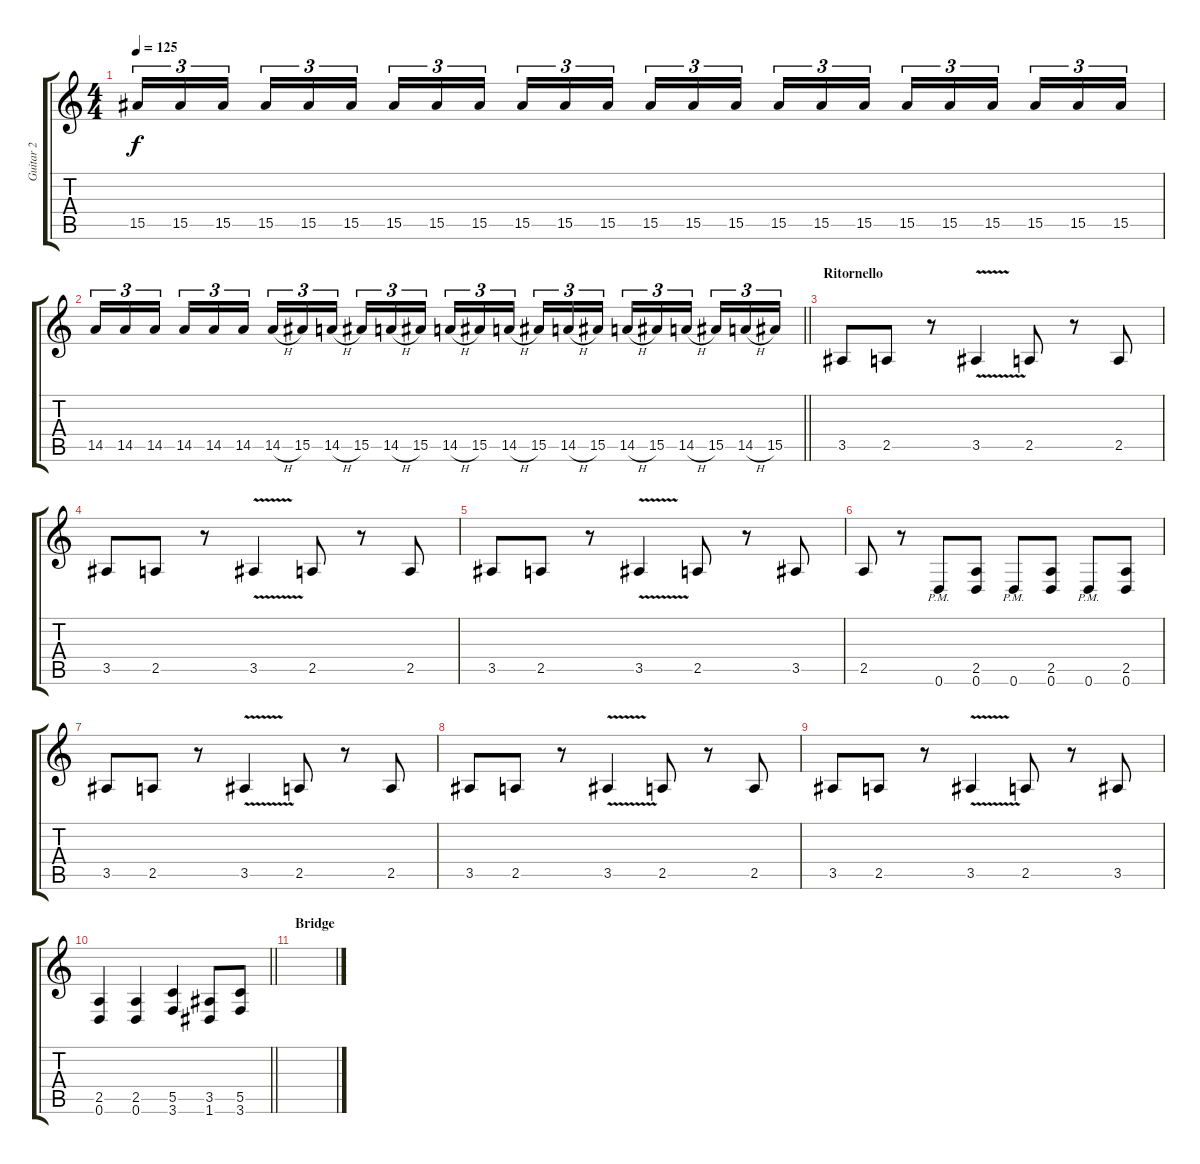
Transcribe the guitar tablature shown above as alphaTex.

\track ("Guitar 2" "Guitar 2") {instrument distortionguitar}
\staff {score tabs}
\tuning (D4 A3 F3 C3 G2 D2) {hide}
\ts (4 4)
\tempo 125
\clef g2
\ks c
15.5.16{tu (3 2) dy f} 15.5.16{tu (3 2)} 15.5.16{tu (3 2) beam splitsecondary} 15.5.16{tu (3 2)} 15.5.16{tu (3 2)} 15.5.16{tu (3 2)} 15.5.16{tu (3 2)} 15.5.16{tu (3 2)} 15.5.16{tu (3 2) beam splitsecondary} 15.5.16{tu (3 2)} 15.5.16{tu (3 2)} 15.5.16{tu (3 2)} 15.5.16{tu (3 2)} 15.5.16{tu (3 2)} 15.5.16{tu (3 2) beam splitsecondary} 15.5.16{tu (3 2)} 15.5.16{tu (3 2)} 15.5.16{tu (3 2)} 15.5.16{tu (3 2)} 15.5.16{tu (3 2)} 15.5.16{tu (3 2) beam splitsecondary} 15.5.16{tu (3 2)} 15.5.16{tu (3 2)} 15.5.16{tu (3 2)} |
\barLineRight lightlight
14.5.16{tu (3 2)} 14.5.16{tu (3 2)} 14.5.16{tu (3 2) beam splitsecondary} 14.5.16{tu (3 2)} 14.5.16{tu (3 2)} 14.5.16{tu (3 2)} 14.5{h}.16{tu (3 2)} 15.5.16{tu (3 2)} 14.5{h}.16{tu (3 2) beam splitsecondary} 15.5.16{tu (3 2)} 14.5{h}.16{tu (3 2)} 15.5.16{tu (3 2)} 14.5{h}.16{tu (3 2)} 15.5.16{tu (3 2)} 14.5{h}.16{tu (3 2) beam splitsecondary} 15.5.16{tu (3 2)} 14.5{h}.16{tu (3 2)} 15.5.16{tu (3 2)} 14.5{h}.16{tu (3 2)} 15.5.16{tu (3 2)} 14.5{h}.16{tu (3 2) beam splitsecondary} 15.5.16{tu (3 2)} 14.5{h}.16{tu (3 2)} 15.5.16{tu (3 2)} |
\section ("" "Ritornello")
3.5.8 2.5.8 r.8 3.5{v}.4 2.5.8 r.8 2.5.8 |
3.5.8 2.5.8 r.8 3.5{v}.4 2.5.8 r.8 2.5.8 |
3.5.8 2.5.8 r.8 3.5{v}.4 2.5.8 r.8 3.5.8 |
2.5.8 r.8 0.6{pm}.8 (2.5 0.6).8 0.6{pm}.8 (2.5 0.6).8 0.6{pm}.8 (2.5 0.6).8 |
3.5.8 2.5.8 r.8 3.5{v}.4 2.5.8 r.8 2.5.8 |
3.5.8 2.5.8 r.8 3.5{v}.4 2.5.8 r.8 2.5.8 |
3.5.8 2.5.8 r.8 3.5{v}.4 2.5.8 r.8 3.5.8 |
\barLineRight lightlight
(2.5 0.6).4 (2.5 0.6).4 (5.5 3.6).4 (3.5 1.6).8 (5.5 3.6).8 |
\section ("" "Bridge")
